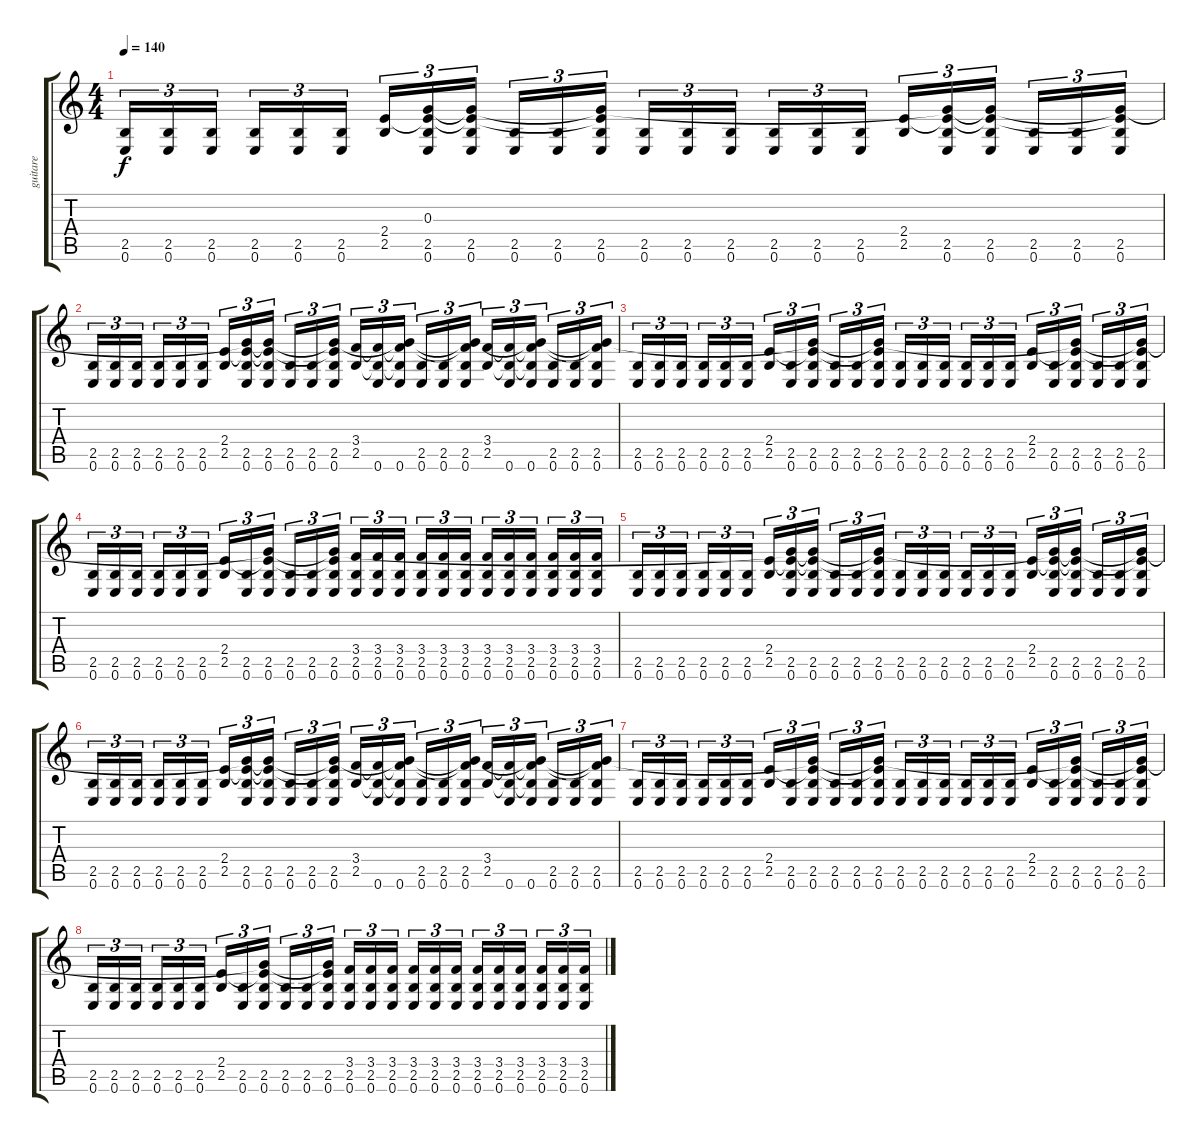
\track ("guitare" "guitare") {instrument distortionguitar}
\staff {score tabs}
\tuning (E4 B3 G3 D3 A2 E2) {hide}
\ts (4 4)
\tempo 140
\clef g2
\ks c
(2.5 0.6).16{tu (3 2) dy f instrument distortionguitar} (2.5 0.6).16{tu (3 2)} (2.5 0.6).16{tu (3 2)} (2.5 0.6).16{tu (3 2)} (2.5 0.6).16{tu (3 2)} (2.5 0.6).16{tu (3 2)} (2.4 2.5).16{tu (3 2)} (0.3 2.4{t} 2.5 0.6).16{tu (3 2)} (0.3{t} 2.4{t} 2.5 0.6).16{tu (3 2)} (2.5 0.6).16{tu (3 2)} (2.5 0.6).16{tu (3 2)} (0.3{t} 2.4{t} 2.5 0.6).16{tu (3 2)} (2.5 0.6).16{tu (3 2)} (2.5 0.6).16{tu (3 2)} (2.5 0.6).16{tu (3 2)} (2.5 0.6).16{tu (3 2)} (2.5 0.6).16{tu (3 2)} (2.5 0.6).16{tu (3 2)} (2.4 2.5).16{tu (3 2)} (0.3{t} 2.4{t} 2.5 0.6).16{tu (3 2)} (0.3{t} 2.4{t} 2.5 0.6).16{tu (3 2)} (2.5 0.6).16{tu (3 2)} (2.5 0.6).16{tu (3 2)} (0.3{t} 2.4{t} 2.5 0.6).16{tu (3 2)} |
(2.5 0.6).16{tu (3 2)} (2.5 0.6).16{tu (3 2)} (2.5 0.6).16{tu (3 2)} (2.5 0.6).16{tu (3 2)} (2.5 0.6).16{tu (3 2)} (2.5 0.6).16{tu (3 2)} (2.4 2.5).16{tu (3 2)} (0.3{t} 2.4{t} 2.5 0.6).16{tu (3 2)} (0.3{t} 2.4{t} 2.5 0.6).16{tu (3 2)} (2.5 0.6).16{tu (3 2)} (2.5 0.6).16{tu (3 2)} (0.3{t} 2.4{t} 2.5 0.6).16{tu (3 2)} (3.4 2.5).16{tu (3 2)} (3.4{t} 2.5{t} 0.6).16{tu (3 2)} (0.3{t} 3.4{t} 2.5{t} 0.6).16{tu (3 2)} (2.5 0.6).16{tu (3 2)} (2.5 0.6).16{tu (3 2)} (0.3{t} 3.4{t} 2.5 0.6).16{tu (3 2)} (3.4 2.5).16{tu (3 2)} (3.4{t} 2.5{t} 0.6).16{tu (3 2)} (0.3{t} 3.4{t} 2.5{t} 0.6).16{tu (3 2)} (2.5 0.6).16{tu (3 2)} (2.5 0.6).16{tu (3 2)} (0.3{t} 3.4{t} 2.5 0.6).16{tu (3 2)} |
(2.5 0.6).16{tu (3 2)} (2.5 0.6).16{tu (3 2)} (2.5 0.6).16{tu (3 2)} (2.5 0.6).16{tu (3 2)} (2.5 0.6).16{tu (3 2)} (2.5 0.6).16{tu (3 2)} (2.4 2.5).16{tu (3 2)} (2.5 0.6).16{tu (3 2)} (0.3{t} 2.4{t} 2.5 0.6).16{tu (3 2)} (2.5 0.6).16{tu (3 2)} (2.5 0.6).16{tu (3 2)} (0.3{t} 2.4{t} 2.5 0.6).16{tu (3 2)} (2.5 0.6).16{tu (3 2)} (2.5 0.6).16{tu (3 2)} (2.5 0.6).16{tu (3 2)} (2.5 0.6).16{tu (3 2)} (2.5 0.6).16{tu (3 2)} (2.5 0.6).16{tu (3 2)} (2.4 2.5).16{tu (3 2)} (2.5 0.6).16{tu (3 2)} (0.3{t} 2.4{t} 2.5 0.6).16{tu (3 2)} (2.5 0.6).16{tu (3 2)} (2.5 0.6).16{tu (3 2)} (0.3{t} 2.4{t} 2.5 0.6).16{tu (3 2)} |
(2.5 0.6).16{tu (3 2)} (2.5 0.6).16{tu (3 2)} (2.5 0.6).16{tu (3 2)} (2.5 0.6).16{tu (3 2)} (2.5 0.6).16{tu (3 2)} (2.5 0.6).16{tu (3 2)} (2.4 2.5).16{tu (3 2)} (2.5 0.6).16{tu (3 2)} (0.3{t} 2.4{t} 2.5 0.6).16{tu (3 2)} (2.5 0.6).16{tu (3 2)} (2.5 0.6).16{tu (3 2)} (0.3{t} 2.4{t} 2.5 0.6).16{tu (3 2)} (3.4 2.5 0.6).16{tu (3 2)} (3.4 2.5 0.6).16{tu (3 2)} (3.4 2.5 0.6).16{tu (3 2)} (3.4 2.5 0.6).16{tu (3 2)} (3.4 2.5 0.6).16{tu (3 2)} (3.4 2.5 0.6).16{tu (3 2)} (3.4 2.5 0.6).16{tu (3 2)} (3.4 2.5 0.6).16{tu (3 2)} (3.4 2.5 0.6).16{tu (3 2)} (3.4 2.5 0.6).16{tu (3 2)} (3.4 2.5 0.6).16{tu (3 2)} (3.4 2.5 0.6).16{tu (3 2)} |
(2.5 0.6).16{tu (3 2)} (2.5 0.6).16{tu (3 2)} (2.5 0.6).16{tu (3 2)} (2.5 0.6).16{tu (3 2)} (2.5 0.6).16{tu (3 2)} (2.5 0.6).16{tu (3 2)} (2.4 2.5).16{tu (3 2)} (0.3{t} 2.4{t} 2.5 0.6).16{tu (3 2)} (0.3{t} 2.4{t} 2.5 0.6).16{tu (3 2)} (2.5 0.6).16{tu (3 2)} (2.5 0.6).16{tu (3 2)} (0.3{t} 2.4{t} 2.5 0.6).16{tu (3 2)} (2.5 0.6).16{tu (3 2)} (2.5 0.6).16{tu (3 2)} (2.5 0.6).16{tu (3 2)} (2.5 0.6).16{tu (3 2)} (2.5 0.6).16{tu (3 2)} (2.5 0.6).16{tu (3 2)} (2.4 2.5).16{tu (3 2)} (0.3{t} 2.4{t} 2.5 0.6).16{tu (3 2)} (0.3{t} 2.4{t} 2.5 0.6).16{tu (3 2)} (2.5 0.6).16{tu (3 2)} (2.5 0.6).16{tu (3 2)} (0.3{t} 2.4{t} 2.5 0.6).16{tu (3 2)} |
(2.5 0.6).16{tu (3 2)} (2.5 0.6).16{tu (3 2)} (2.5 0.6).16{tu (3 2)} (2.5 0.6).16{tu (3 2)} (2.5 0.6).16{tu (3 2)} (2.5 0.6).16{tu (3 2)} (2.4 2.5).16{tu (3 2)} (0.3{t} 2.4{t} 2.5 0.6).16{tu (3 2)} (0.3{t} 2.4{t} 2.5 0.6).16{tu (3 2)} (2.5 0.6).16{tu (3 2)} (2.5 0.6).16{tu (3 2)} (0.3{t} 2.4{t} 2.5 0.6).16{tu (3 2)} (3.4 2.5).16{tu (3 2)} (3.4{t} 2.5{t} 0.6).16{tu (3 2)} (0.3{t} 3.4{t} 2.5{t} 0.6).16{tu (3 2)} (2.5 0.6).16{tu (3 2)} (2.5 0.6).16{tu (3 2)} (0.3{t} 3.4{t} 2.5 0.6).16{tu (3 2)} (3.4 2.5).16{tu (3 2)} (3.4{t} 2.5{t} 0.6).16{tu (3 2)} (0.3{t} 3.4{t} 2.5{t} 0.6).16{tu (3 2)} (2.5 0.6).16{tu (3 2)} (2.5 0.6).16{tu (3 2)} (0.3{t} 3.4{t} 2.5 0.6).16{tu (3 2)} |
(2.5 0.6).16{tu (3 2)} (2.5 0.6).16{tu (3 2)} (2.5 0.6).16{tu (3 2)} (2.5 0.6).16{tu (3 2)} (2.5 0.6).16{tu (3 2)} (2.5 0.6).16{tu (3 2)} (2.4 2.5).16{tu (3 2)} (2.5 0.6).16{tu (3 2)} (0.3{t} 2.4{t} 2.5 0.6).16{tu (3 2)} (2.5 0.6).16{tu (3 2)} (2.5 0.6).16{tu (3 2)} (0.3{t} 2.4{t} 2.5 0.6).16{tu (3 2)} (2.5 0.6).16{tu (3 2)} (2.5 0.6).16{tu (3 2)} (2.5 0.6).16{tu (3 2)} (2.5 0.6).16{tu (3 2)} (2.5 0.6).16{tu (3 2)} (2.5 0.6).16{tu (3 2)} (2.4 2.5).16{tu (3 2)} (2.5 0.6).16{tu (3 2)} (0.3{t} 2.4{t} 2.5 0.6).16{tu (3 2)} (2.5 0.6).16{tu (3 2)} (2.5 0.6).16{tu (3 2)} (0.3{t} 2.4{t} 2.5 0.6).16{tu (3 2)} |
(2.5 0.6).16{tu (3 2)} (2.5 0.6).16{tu (3 2)} (2.5 0.6).16{tu (3 2)} (2.5 0.6).16{tu (3 2)} (2.5 0.6).16{tu (3 2)} (2.5 0.6).16{tu (3 2)} (2.4 2.5).16{tu (3 2)} (2.5 0.6).16{tu (3 2)} (0.3{t} 2.4{t} 2.5 0.6).16{tu (3 2)} (2.5 0.6).16{tu (3 2)} (2.5 0.6).16{tu (3 2)} (0.3{t} 2.4{t} 2.5 0.6).16{tu (3 2)} (3.4 2.5 0.6).16{tu (3 2)} (3.4 2.5 0.6).16{tu (3 2)} (3.4 2.5 0.6).16{tu (3 2)} (3.4 2.5 0.6).16{tu (3 2)} (3.4 2.5 0.6).16{tu (3 2)} (3.4 2.5 0.6).16{tu (3 2)} (3.4 2.5 0.6).16{tu (3 2)} (3.4 2.5 0.6).16{tu (3 2)} (3.4 2.5 0.6).16{tu (3 2)} (3.4 2.5 0.6).16{tu (3 2)} (3.4 2.5 0.6).16{tu (3 2)} (3.4 2.5 0.6).16{tu (3 2)}
